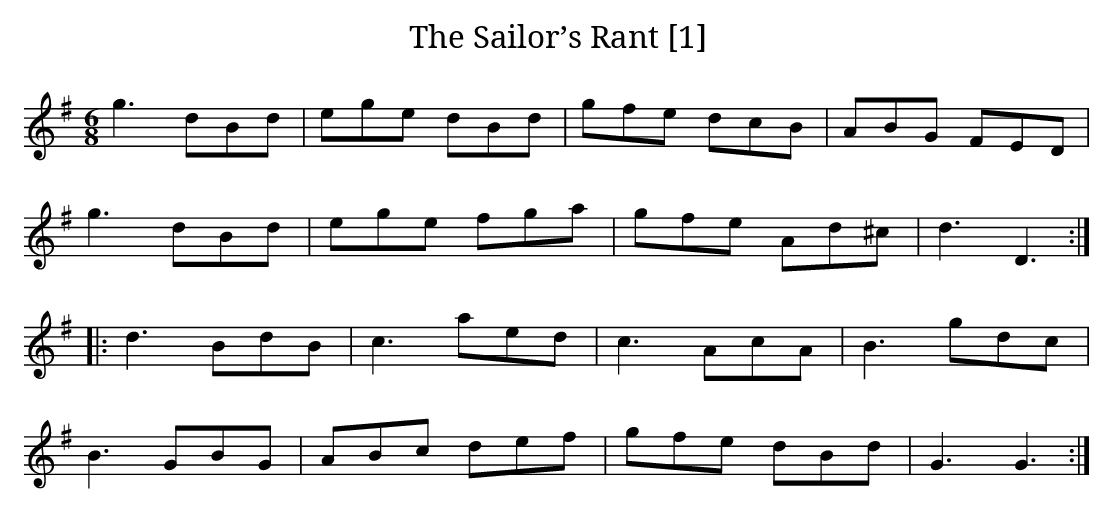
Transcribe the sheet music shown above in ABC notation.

X:1
T:Sailor’s Rant [1], The
M:6/8
L:1/8
K:G
g3 dBd|ege dBd|gfe dcB|ABG FED|
g3 dBd|ege fga|gfe Ad^c|d3 D3:|
|:d3 BdB|c3 aed|c3 AcA|B3 gdc|
B3 GBG|ABc def|gfe dBd|G3 G3:|
